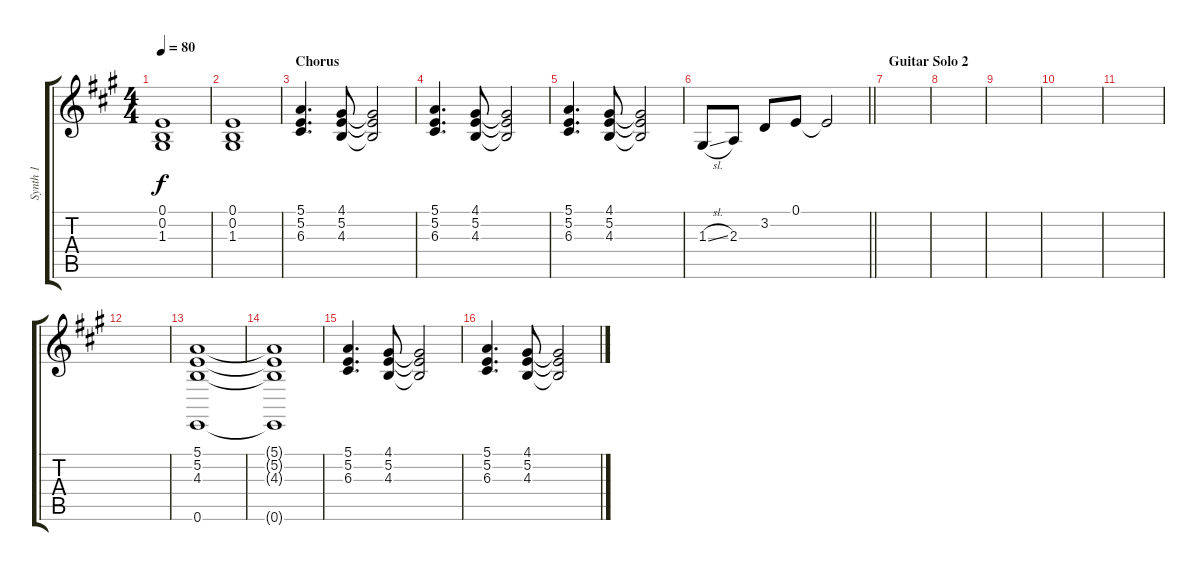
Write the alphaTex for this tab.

\track ("Synth 1" "Synth 1") {instrument synthstrings1}
\staff {score tabs}
\tuning (E4 B3 G3 D3 A2 E2) {hide}
\ts (4 4)
\tempo 80
\clef g2
\ks a
(0.1 0.2 1.3).1{dy f} |
(0.1 0.2 1.3).1 |
\section ("" "Chorus")
(5.1 5.2 6.3).4{d} (4.1 5.2 4.3).8 (4.1{t} 5.2{t} 4.3{t}).2 |
(5.1 5.2 6.3).4{d} (4.1 5.2 4.3).8 (4.1{t} 5.2{t} 4.3{t}).2 |
(5.1 5.2 6.3).4{d} (4.1 5.2 4.3).8 (4.1{t} 5.2{t} 4.3{t}).2 |
\barLineRight lightlight
1.3{sl}.8 2.3.8 3.2.8 0.1.8 0.1{t}.2 |
\section ("" "Guitar Solo 2")
|
|
|
|
|
|
(5.1 5.2 4.3 0.6).1 |
(5.1{t} 5.2{t} 4.3{t} 0.6{t}).1 |
(5.1 5.2 6.3).4{d} (4.1 5.2 4.3).8 (4.1{t} 5.2{t} 4.3{t}).2 |
(5.1 5.2 6.3).4{d} (4.1 5.2 4.3).8 (4.1{t} 5.2{t} 4.3{t}).2
